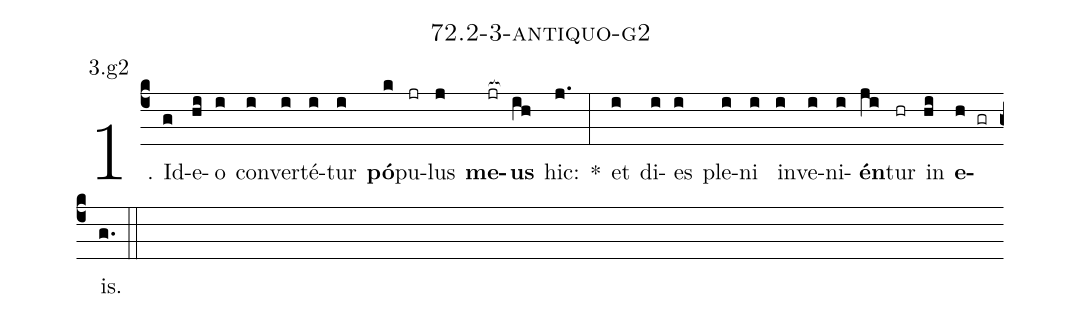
name: 72.2-3-antiquo-g2;
annotation: 3.g2;
%%
(c4)1. Id(g)e(hi)o(i) con(i)ver(i)té(i)tur(i) <b>pó</b>(k)pu(jr)lus(j) <b>me</b>(jr[ocb:1{])<b>us</b>(ih[ocb:0}]) hic:(j.) *(:) et(i) di(i)es(i) ple(i)ni(i) in(i)ve(i)ni(i)<b>én</b>(ji)tur(hr) in(hi) <b>e</b>(h gr)is.(g.) (::)


%E(i) u(i) o(ji) u(hi) a(h) e.(g.) (::)
